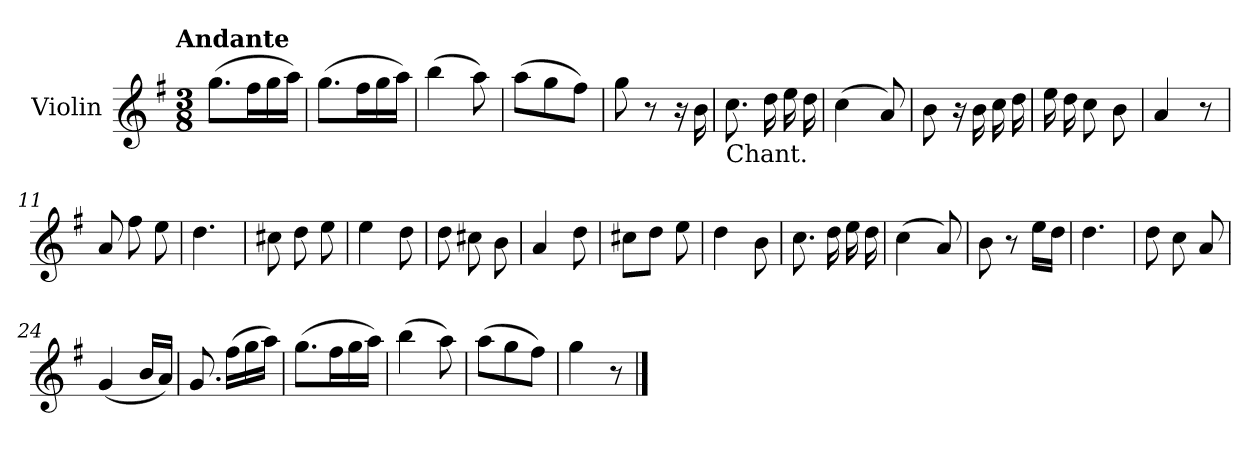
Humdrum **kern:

**kern
*part1
*staff1
*I"Violin
*I'Vln.
*clefG2
*k[f#]
!!LO:TX:omd:t=Andante
*M3/8
*MM92
=1
(>8.gg\L
16ff#\L
16gg\
16aa\JJ)
=2
(>8.gg\L
16ff#\L
16gg\
16aa\JJ)
=3
(>4bb\
8aa\)
=4
(>8aa\L
8gg\
8ff#\J)
=5
8gg\
8r
16r
16b\
=6
!LO:TX:b:t=Chant.
8.cc\
16dd\
16ee\
16dd\
=7
(>4cc\
8a/)
=8
8b\
16r
16b\
16cc\
16dd\
!!LO:LB:g=z
=9
16ee\
16dd\
8cc\
8b\
=10
4a/
8r
=11
8a/
8ff#\
8ee\
=12
4.dd\
=13
8cc#X\
8dd\
8ee\
=14
4ee\
8dd\
=15
8dd\
8cc#X\
8b\
=16
4a/
8dd\
=17
8cc#X\L
8dd\J
8ee\
=18
4dd\
8b\
!!LO:LB:g=z
=19
8.cc\
16dd\
16ee\
16dd\
=20
(>4cc\
8a/)
=21
8b\
8r
16ee\LL
16dd\JJ
=22
4.dd\
=23
8dd\
8cc\
8a/
=24
(<4g/
16b/LL
16a/JJ)
=25
8.g/
(>16ff#\LL
16gg\
16aa\JJ)
=26
(>8.gg\L
16ff#\L
16gg\
16aa\JJ)
=27
(>4bb\
8aa\)
!!LO:LB:g=z
=28
(>8aa\L
8gg\
8ff#\J)
=29
4gg\
8r
==
*-
